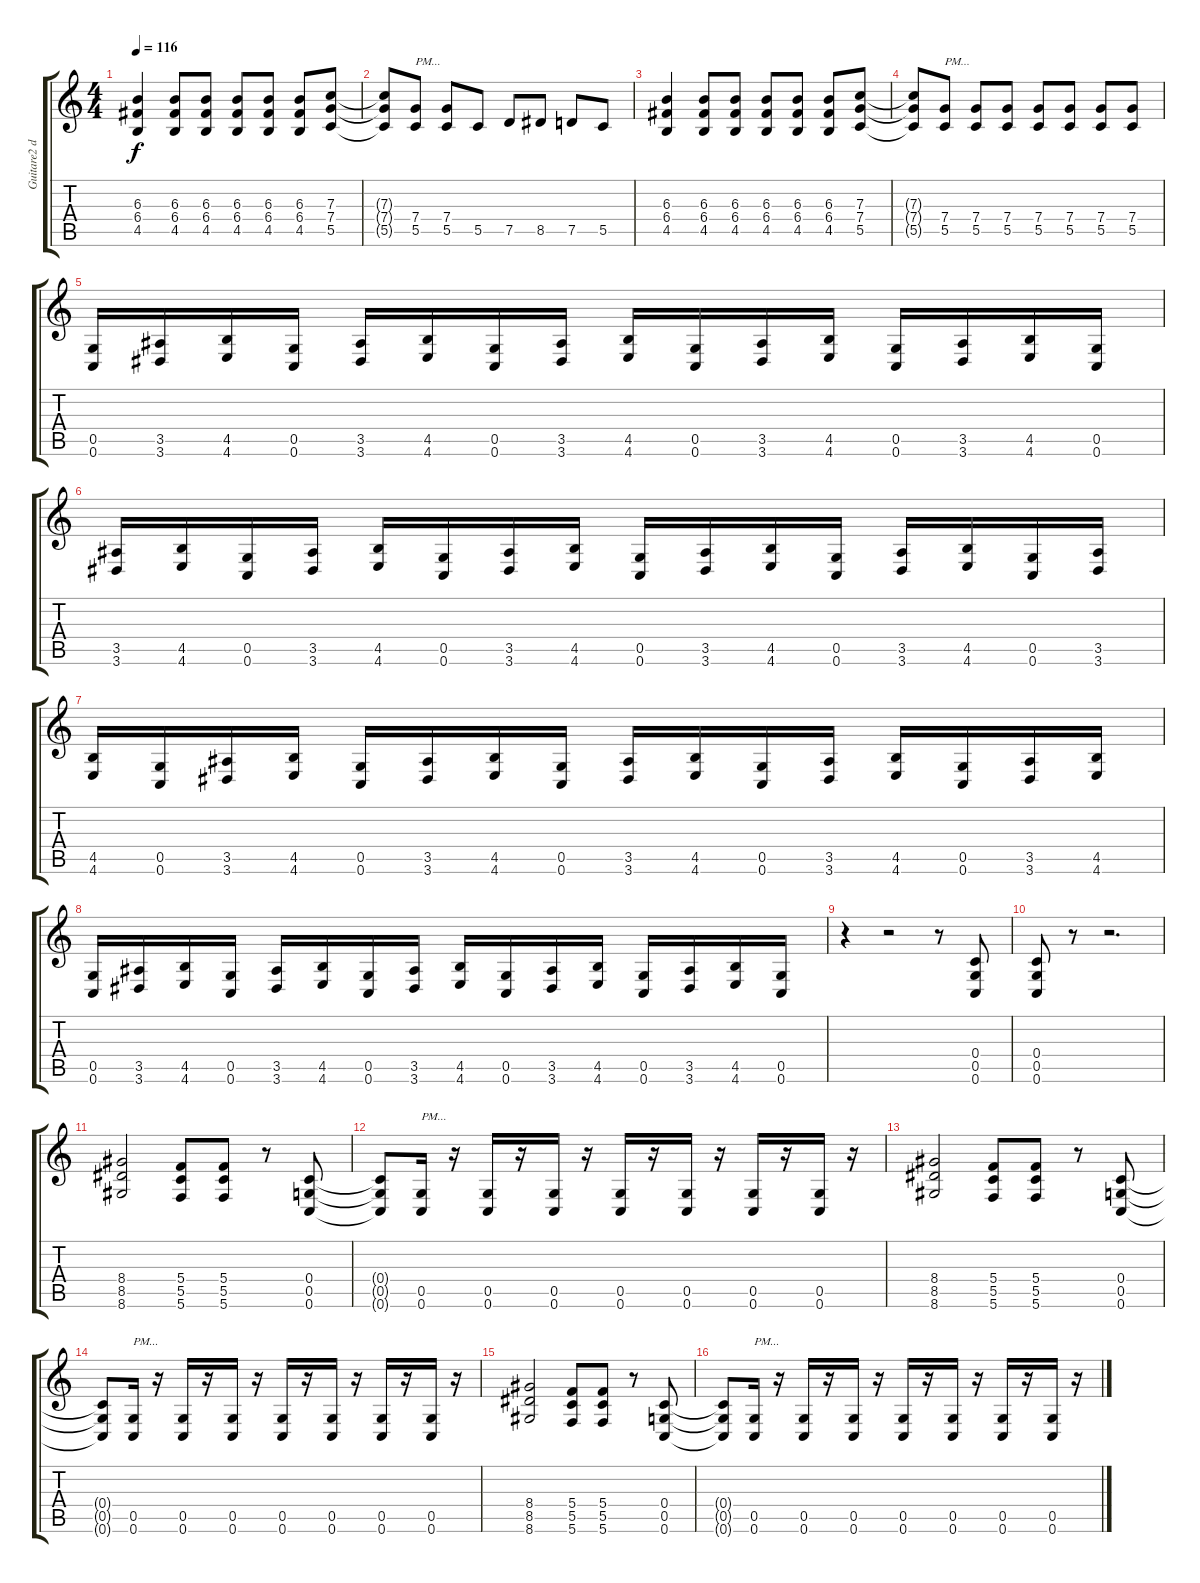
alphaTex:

\track ("Guitare2 dr-C" "Guitare2 d") {instrument overdrivenguitar}
\staff {score tabs}
\tuning (D4 A3 F3 C3 G2 C2) {hide}
\ts (4 4)
\tempo 116
\clef g2
\ks c
(6.3 6.4 4.5).4{dy f} (6.3 6.4 4.5).8 (6.3 6.4 4.5).8 (6.3 6.4 4.5).8 (6.3 6.4 4.5).8 (6.3 6.4 4.5).8 (7.3 7.4 5.5).8 |
(7.3{t} 7.4{t} 5.5{t}).8 (7.4 5.5).8{txt "PM..."} (7.4 5.5).8 5.5.8 7.5.8 8.5.8 7.5.8 5.5.8 |
(6.3 6.4 4.5).4 (6.3 6.4 4.5).8 (6.3 6.4 4.5).8 (6.3 6.4 4.5).8 (6.3 6.4 4.5).8 (6.3 6.4 4.5).8 (7.3 7.4 5.5).8 |
(7.3{t} 7.4{t} 5.5{t}).8 (7.4 5.5).8{txt "PM..."} (7.4 5.5).8 (7.4 5.5).8 (7.4 5.5).8 (7.4 5.5).8 (7.4 5.5).8 (7.4 5.5).8 |
(0.5 0.6).16 (3.5 3.6).16 (4.5 4.6).16 (0.5 0.6).16 (3.5 3.6).16 (4.5 4.6).16 (0.5 0.6).16 (3.5 3.6).16 (4.5 4.6).16 (0.5 0.6).16 (3.5 3.6).16 (4.5 4.6).16 (0.5 0.6).16 (3.5 3.6).16 (4.5 4.6).16 (0.5 0.6).16 |
(3.5 3.6).16 (4.5 4.6).16 (0.5 0.6).16 (3.5 3.6).16 (4.5 4.6).16 (0.5 0.6).16 (3.5 3.6).16 (4.5 4.6).16 (0.5 0.6).16 (3.5 3.6).16 (4.5 4.6).16 (0.5 0.6).16 (3.5 3.6).16 (4.5 4.6).16 (0.5 0.6).16 (3.5 3.6).16 |
(4.5 4.6).16 (0.5 0.6).16 (3.5 3.6).16 (4.5 4.6).16 (0.5 0.6).16 (3.5 3.6).16 (4.5 4.6).16 (0.5 0.6).16 (3.5 3.6).16 (4.5 4.6).16 (0.5 0.6).16 (3.5 3.6).16 (4.5 4.6).16 (0.5 0.6).16 (3.5 3.6).16 (4.5 4.6).16 |
(0.5 0.6).16 (3.5 3.6).16 (4.5 4.6).16 (0.5 0.6).16 (3.5 3.6).16 (4.5 4.6).16 (0.5 0.6).16 (3.5 3.6).16 (4.5 4.6).16 (0.5 0.6).16 (3.5 3.6).16 (4.5 4.6).16 (0.5 0.6).16 (3.5 3.6).16 (4.5 4.6).16 (0.5 0.6).16 |
r.4 r.2 r.8 (0.4 0.5 0.6).8 |
(0.4 0.5 0.6).8 r.8 r.2{d} |
(8.4 8.5 8.6).2 (5.4 5.5 5.6).8 (5.4 5.5 5.6).8 r.8 (0.4 0.5 0.6).8 |
(0.4{t} 0.5{t} 0.6{t}).8 (0.5 0.6).16{txt "PM..."} r.16 (0.5 0.6).16 r.16 (0.5 0.6).16 r.16 (0.5 0.6).16 r.16 (0.5 0.6).16 r.16 (0.5 0.6).16 r.16 (0.5 0.6).16 r.16 |
(8.4 8.5 8.6).2 (5.4 5.5 5.6).8 (5.4 5.5 5.6).8 r.8 (0.4 0.5 0.6).8 |
(0.4{t} 0.5{t} 0.6{t}).8 (0.5 0.6).16{txt "PM..."} r.16 (0.5 0.6).16 r.16 (0.5 0.6).16 r.16 (0.5 0.6).16 r.16 (0.5 0.6).16 r.16 (0.5 0.6).16 r.16 (0.5 0.6).16 r.16 |
(8.4 8.5 8.6).2 (5.4 5.5 5.6).8 (5.4 5.5 5.6).8 r.8 (0.4 0.5 0.6).8 |
(0.4{t} 0.5{t} 0.6{t}).8 (0.5 0.6).16{txt "PM..."} r.16 (0.5 0.6).16 r.16 (0.5 0.6).16 r.16 (0.5 0.6).16 r.16 (0.5 0.6).16 r.16 (0.5 0.6).16 r.16 (0.5 0.6).16 r.16
